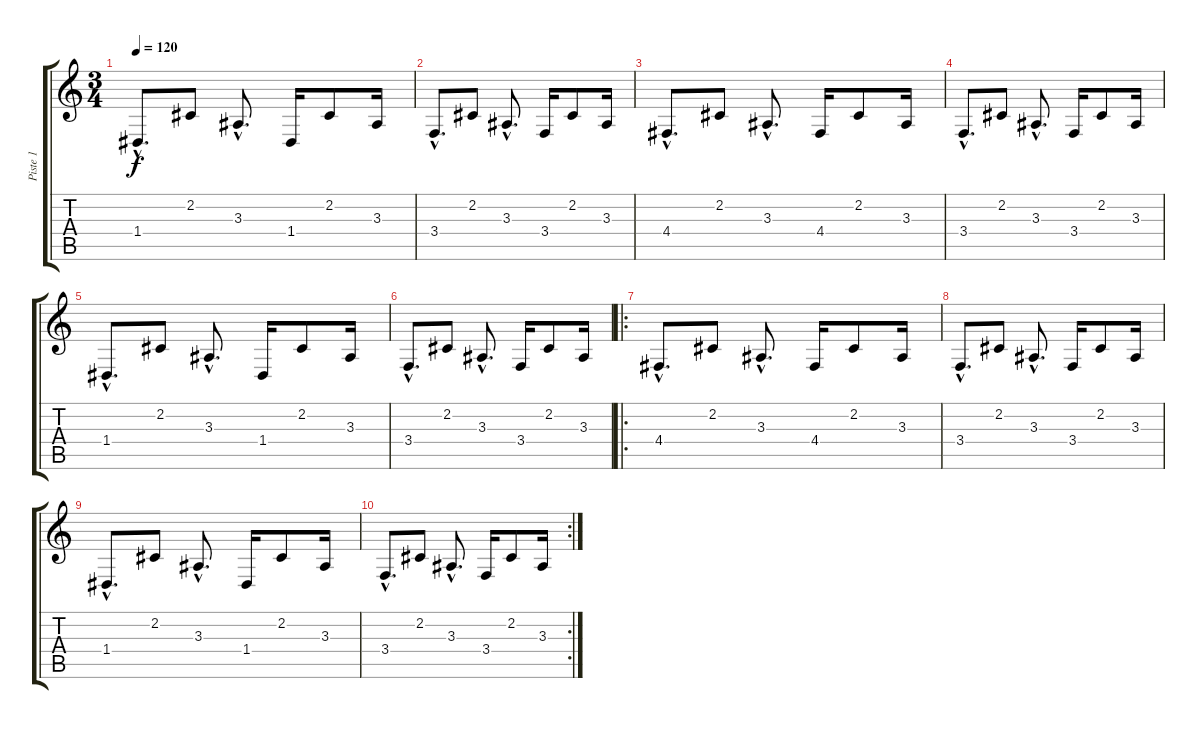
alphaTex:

\track ("Piste 1" "Piste 1") {instrument acousticgrandpiano}
\staff {score tabs}
\tuning (E4 B3 G3 D3 A2 E2) {hide}
\ts (3 4)
\tempo 120
\clef g2
\ks c
1.4{hac}.8{d dy f} 2.2.8 3.3{hac}.8{d} 1.4.16 2.2.8 3.3.16 |
3.4{hac}.8{d} 2.2.8 3.3{hac}.8{d} 3.4.16 2.2.8 3.3.16 |
4.4{hac}.8{d} 2.2.8 3.3{hac}.8{d} 4.4.16 2.2.8 3.3.16 |
3.4{hac}.8{d} 2.2.8 3.3{hac}.8{d} 3.4.16 2.2.8 3.3.16 |
1.4{hac}.8{d} 2.2.8 3.3{hac}.8{d} 1.4.16 2.2.8 3.3.16 |
3.4{hac}.8{d} 2.2.8 3.3{hac}.8{d} 3.4.16 2.2.8 3.3.16 |
\ro
4.4{hac}.8{d} 2.2.8 3.3{hac}.8{d} 4.4.16 2.2.8 3.3.16 |
3.4{hac}.8{d} 2.2.8 3.3{hac}.8{d} 3.4.16 2.2.8 3.3.16 |
1.4{hac}.8{d} 2.2.8 3.3{hac}.8{d} 1.4.16 2.2.8 3.3.16 |
\rc 2
3.4{hac}.8{d} 2.2.8 3.3{hac}.8{d} 3.4.16 2.2.8 3.3.16
